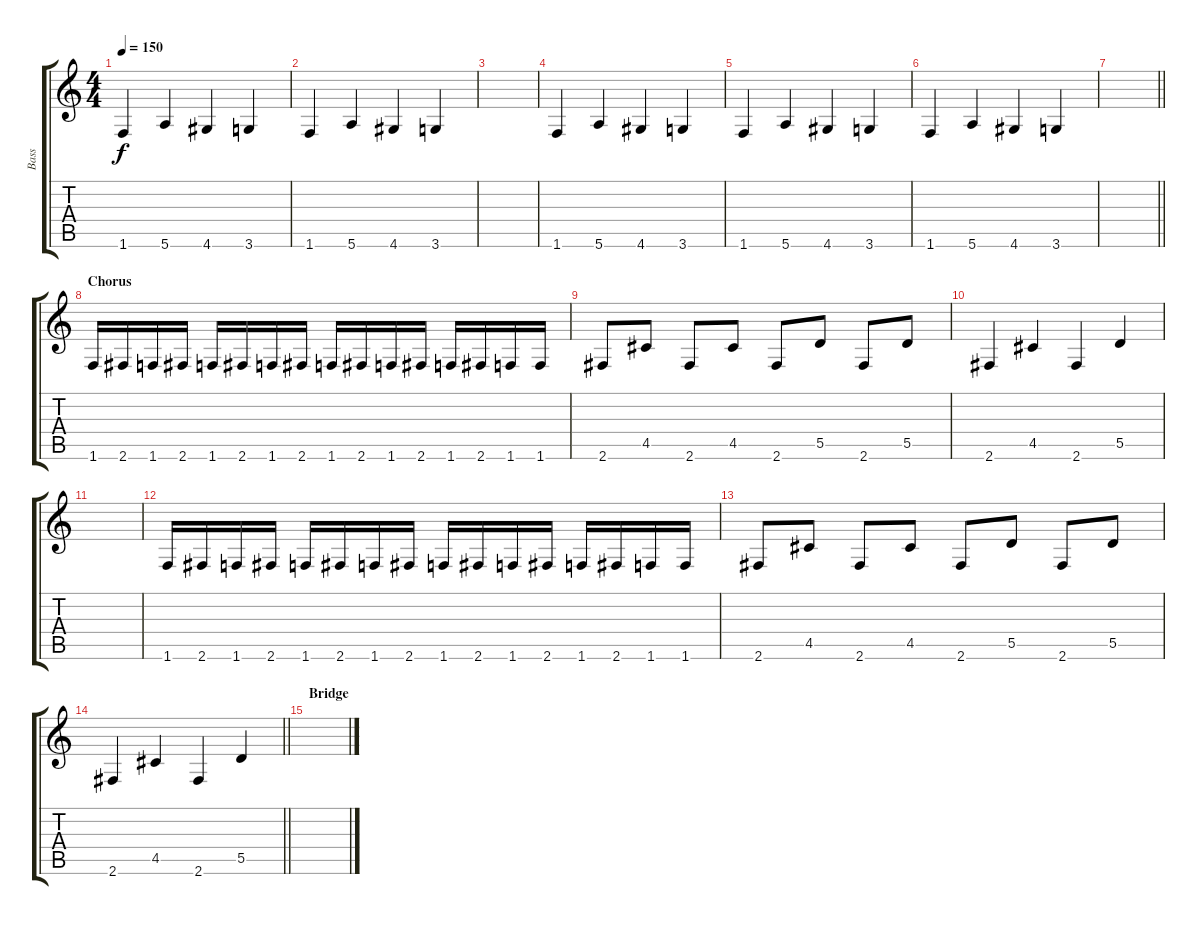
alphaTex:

\track ("Bass" "Bass") {instrument electricbassfinger}
\staff {score tabs}
\tuning (E4 B3 G3 D3 A2 E2) {hide}
\ts (4 4)
\tempo 150
\clef g2
\ks c
1.6.4{dy f} 5.6.4 4.6.4 3.6.4 |
1.6.4 5.6.4 4.6.4 3.6.4 |
|
1.6.4 5.6.4 4.6.4 3.6.4 |
1.6.4 5.6.4 4.6.4 3.6.4 |
1.6.4 5.6.4 4.6.4 3.6.4 |
\barLineRight lightlight
|
\section ("" "Chorus ")
1.6.16 2.6.16 1.6.16 2.6.16 1.6.16 2.6.16 1.6.16 2.6.16 1.6.16 2.6.16 1.6.16 2.6.16 1.6.16 2.6.16 1.6.16 1.6.16 |
2.6.8 4.5.8 2.6.8 4.5.8 2.6.8 5.5.8 2.6.8 5.5.8 |
2.6.4 4.5.4 2.6.4 5.5.4 |
|
1.6.16 2.6.16 1.6.16 2.6.16 1.6.16 2.6.16 1.6.16 2.6.16 1.6.16 2.6.16 1.6.16 2.6.16 1.6.16 2.6.16 1.6.16 1.6.16 |
2.6.8 4.5.8 2.6.8 4.5.8 2.6.8 5.5.8 2.6.8 5.5.8 |
\barLineRight lightlight
2.6.4 4.5.4 2.6.4 5.5.4 |
\section ("" "Bridge")
